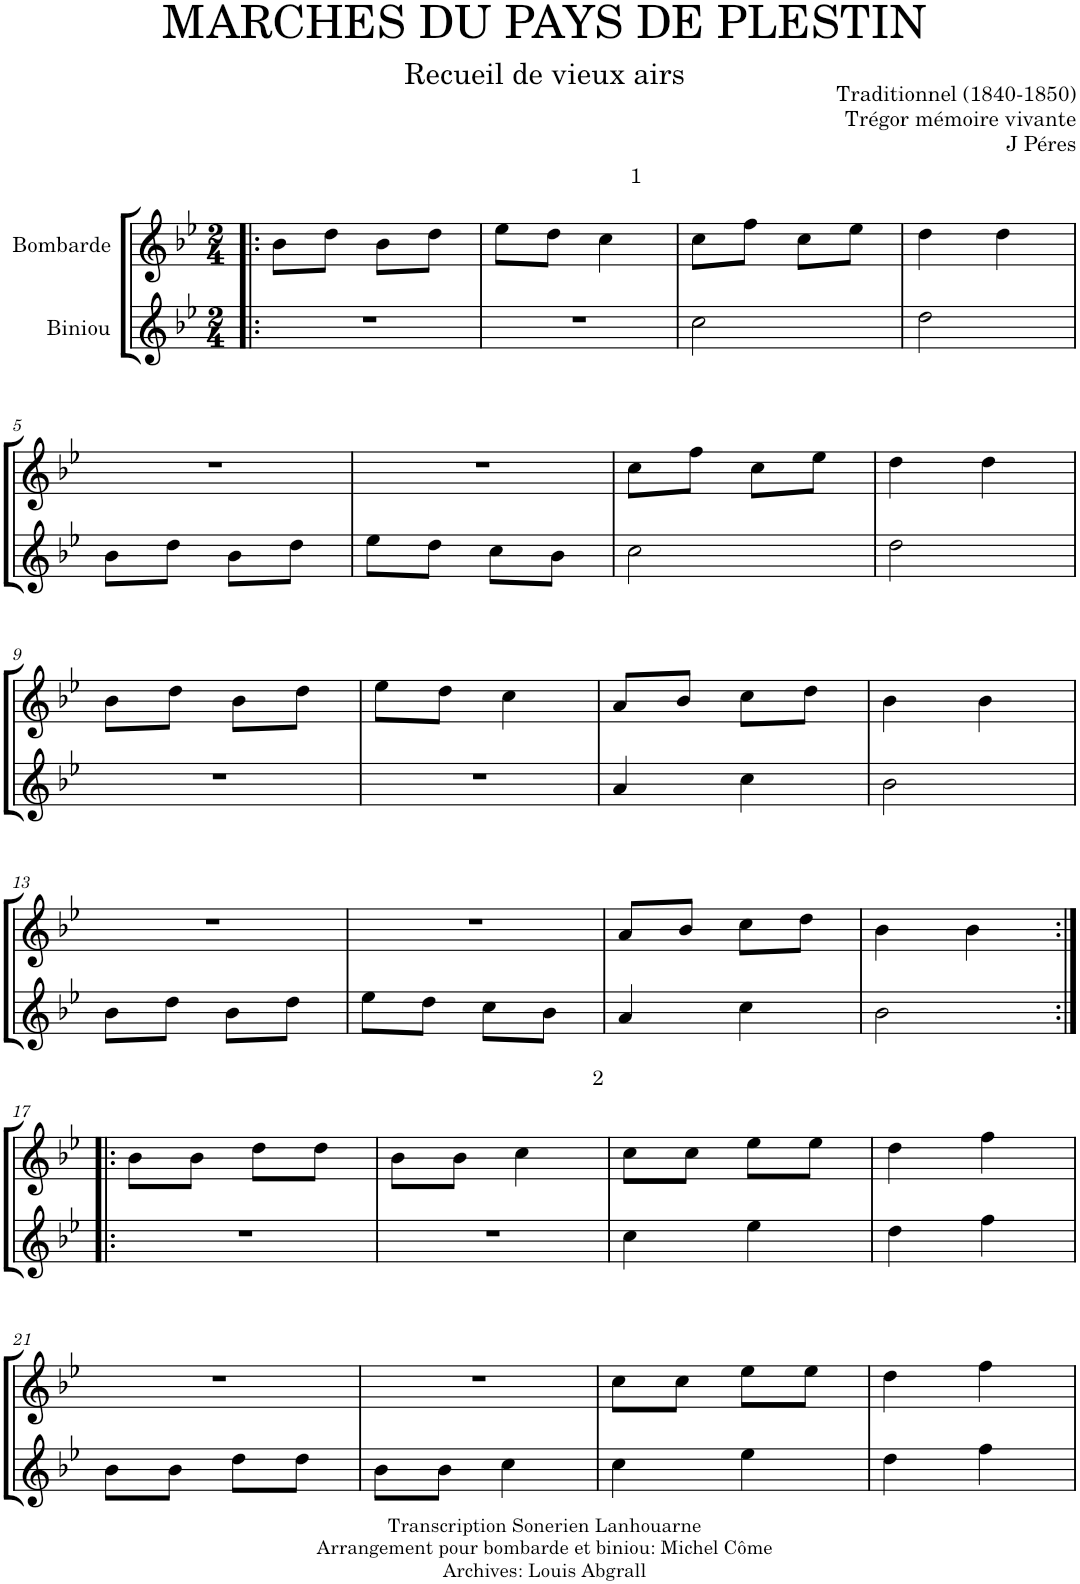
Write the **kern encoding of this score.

**kern	**kern
*part2	*part1
*staff2	*staff1
*I"Biniou	*I"Bombarde
*clefG2	*clefG2
*Trd-7c-12	*
*k[b-e-]	*k[b-e-]
*M2/4	*M2/4
=1!|:	=1!|:
!	!LO:TX:a:t=1
2r	8b-\L
.	8dd\J
.	8b-\L
.	8dd\J
=2	=2
2r	8ee-\L
.	8dd\J
.	4cc\
=3	=3
2cc\	8cc\L
.	8ff\J
.	8cc\L
.	8ee-\J
=4	=4
2dd\	4dd\
.	4dd\
!!LO:LB:g=z
=5	=5
8b-\L	2r
8dd\J	.
8b-\L	.
8dd\J	.
=6	=6
8ee-\L	2r
8dd\J	.
8cc\L	.
8b-\J	.
=7	=7
2cc\	8cc\L
.	8ff\J
.	8cc\L
.	8ee-\J
=8	=8
2dd\	4dd\
.	4dd\
!!LO:LB:g=z
=9	=9
2r	8b-\L
.	8dd\J
.	8b-\L
.	8dd\J
=10	=10
2r	8ee-\L
.	8dd\J
.	4cc\
=11	=11
4a/	8a/L
.	8b-/J
4cc\	8cc\L
.	8dd\J
=12	=12
2b-\	4b-\
.	4b-\
!!LO:LB:g=z
=13	=13
8b-\L	2r
8dd\J	.
8b-\L	.
8dd\J	.
=14	=14
8ee-\L	2r
8dd\J	.
8cc\L	.
8b-\J	.
=15	=15
4a/	8a/L
.	8b-/J
4cc\	8cc\L
.	8dd\J
=16	=16
2b-\	4b-\
.	4b-\
!!LO:LB:g=z
=17:|!|:	=17:|!|:
!	!LO:TX:a:t=2
2r	8b-\L
.	8b-\J
.	8dd\L
.	8dd\J
=18	=18
2r	8b-\L
.	8b-\J
.	4cc\
=19	=19
4cc\	8cc\L
.	8cc\J
4ee-\	8ee-\L
.	8ee-\J
=20	=20
4dd\	4dd\
4ff\	4ff\
!!LO:LB:g=z
=21	=21
8b-\L	2r
8b-\J	.
8dd\L	.
8dd\J	.
=22	=22
8b-\L	2r
8b-\J	.
4cc\	.
=23	=23
4cc\	8cc\L
.	8cc\J
4ee-\	8ee-\L
.	8ee-\J
=24	=24
4dd\	4dd\
4ff\	4ff\
=	=
*-	*-
